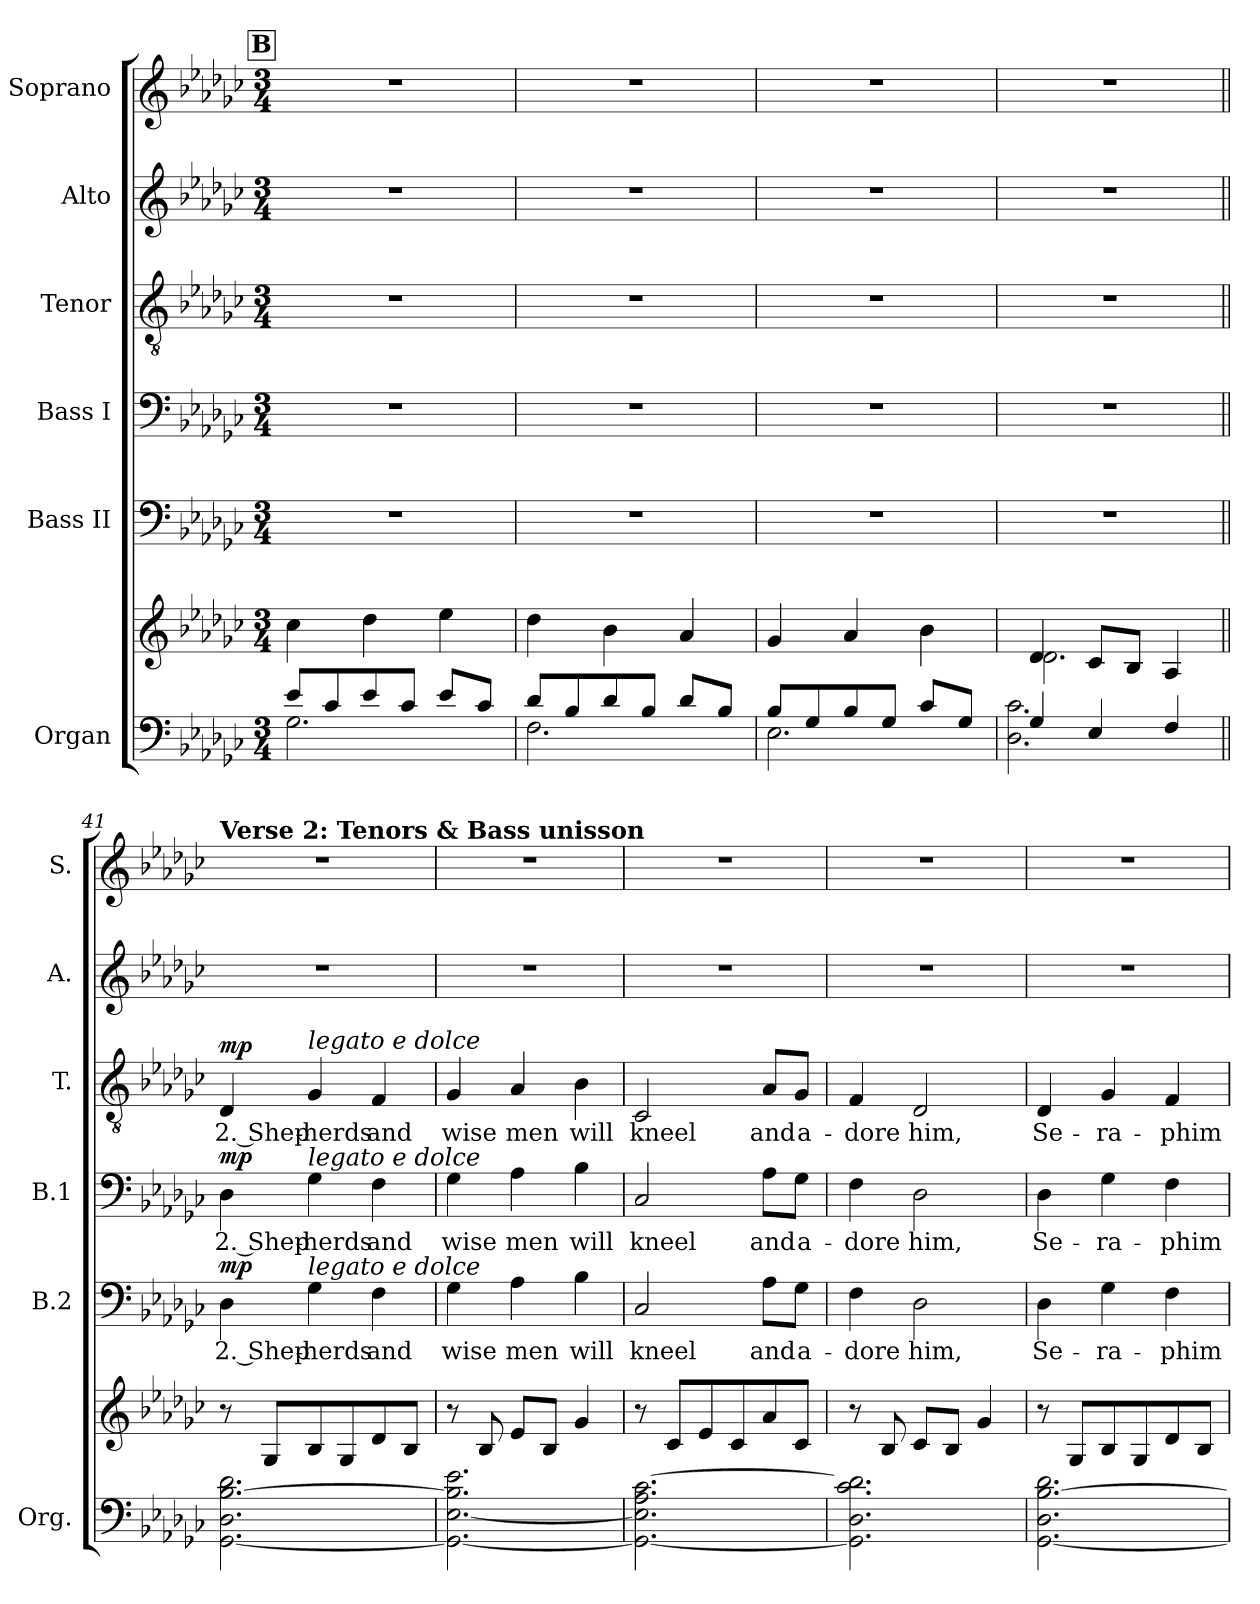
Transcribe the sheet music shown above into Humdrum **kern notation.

**kern	**kern	**kern	**text	**dynam	**kern	**text	**dynam	**kern	**text	**dynam	**kern	**kern
*part6	*part6	*part5	*part5	*part5	*part4	*part4	*part4	*part3	*part3	*part3	*part2	*part1
*staff7	*staff6	*staff5	*staff5	*staff5	*staff4	*staff4	*staff4	*staff3	*staff3	*staff3	*staff2	*staff1
*I"Organ	*	*I"Bass II	*	*	*I"Bass I	*	*	*I"Tenor	*	*	*I"Alto	*I"Soprano
*I'Org.	*	*I'B.2	*	*	*I'B.1	*	*	*I'T.	*	*	*I'A.	*I'S.
*clefF4	*clefG2	*clefF4	*	*	*clefF4	*	*	*clefGv2	*	*	*clefG2	*clefG2
*k[b-e-a-d-g-c-]	*k[b-e-a-d-g-c-]	*k[b-e-a-d-g-c-]	*	*	*k[b-e-a-d-g-c-]	*	*	*k[b-e-a-d-g-c-]	*	*	*k[b-e-a-d-g-c-]	*k[b-e-a-d-g-c-]
*M3/4	*M3/4	*M3/4	*	*	*M3/4	*	*	*M3/4	*	*	*M3/4	*M3/4
!!LO:REH:place=s1:a:B:fs=16:t=B
=37	=37	=37	=37	=37	=37	=37	=37	=37	=37	=37	=37	=37
*^	*	*	*	*	*	*	*	*	*	*	*	*
8e-/L	2.G-\	4cc-\	2.r	.	.	2.r	.	.	2.r	.	.	2.r	2.r
8c-/	.	.	.	.	.	.	.	.	.	.	.	.	.
8e-/	.	4dd-\	.	.	.	.	.	.	.	.	.	.	.
8c-/J	.	.	.	.	.	.	.	.	.	.	.	.	.
8e-/L	.	4ee-\	.	.	.	.	.	.	.	.	.	.	.
8c-/J	.	.	.	.	.	.	.	.	.	.	.	.	.
=38	=38	=38	=38	=38	=38	=38	=38	=38	=38	=38	=38	=38	=38
8d-/L	2.F\	4dd-\	2.r	.	.	2.r	.	.	2.r	.	.	2.r	2.r
8B-/	.	.	.	.	.	.	.	.	.	.	.	.	.
8d-/	.	4b-\	.	.	.	.	.	.	.	.	.	.	.
8B-/J	.	.	.	.	.	.	.	.	.	.	.	.	.
8d-/L	.	4a-/	.	.	.	.	.	.	.	.	.	.	.
8B-/J	.	.	.	.	.	.	.	.	.	.	.	.	.
=39	=39	=39	=39	=39	=39	=39	=39	=39	=39	=39	=39	=39	=39
8B-/L	2.E-\	4g-/	2.r	.	.	2.r	.	.	2.r	.	.	2.r	2.r
8G-/	.	.	.	.	.	.	.	.	.	.	.	.	.
8B-/	.	4a-/	.	.	.	.	.	.	.	.	.	.	.
8G-/J	.	.	.	.	.	.	.	.	.	.	.	.	.
8c-/L	.	4b-\	.	.	.	.	.	.	.	.	.	.	.
8G-/J	.	.	.	.	.	.	.	.	.	.	.	.	.
=40	=40	=40	=40	=40	=40	=40	=40	=40	=40	=40	=40	=40	=40
*	*	*^	*	*	*	*	*	*	*	*	*	*	*
4G-/	2.D-\ 2.c-\	4d-/	2.d-\	2.r	.	.	2.r	.	.	2.r	.	.	2.r	2.r
4E-/	.	8c-/L	.	.	.	.	.	.	.	.	.	.	.	.
.	.	8B-/J	.	.	.	.	.	.	.	.	.	.	.	.
4F/	.	4A-/	.	.	.	.	.	.	.	.	.	.	.	.
*v	*v	*	*	*	*	*	*	*	*	*	*	*	*	*
*	*v	*v	*	*	*	*	*	*	*	*	*	*	*
!!LO:LB:g=z
=41||	=41||	=41||	=41||	=41||	=41||	=41||	=41||	=41||	=41||	=41||	=41||	=41||
!	!	!	!	!	!	!	!	!	!	!	!	!LO:TX:a:B:t=Verse 2&colon; Tenors & Bass unisson
!	!	!	!LO:LY:b	!LO:DY:a	!	!LO:LY:b	!LO:DY:a	!	!LO:LY:b	!LO:DY:a	!	!
[2.GG-\ 2.D-\ [2.B-\ 2.d-\	8r	4D-\	2. Shep-	mp	4D-\	2. Shep-	mp	4D-/	2. Shep-	mp	2.r	2.r
.	8G-/L	.	.	.	.	.	.	.	.	.	.	.
!	!	!	!	!	!	!	!	!LO:TX:a:i:t=legato e dolce	!	!	!	!
!	!	!	!	!	!LO:TX:a:i:t=legato e dolce	!	!	!	!	!	!	!
!	!	!LO:TX:a:i:t=legato e dolce	!	!	!	!	!	!	!	!	!	!
!	!	!	!LO:LY:b	!	!	!LO:LY:b	!	!	!LO:LY:b	!	!	!
.	8B-/	4G-\	-herds	.	4G-\	-herds	.	4G-/	-herds	.	.	.
.	8G-/	.	.	.	.	.	.	.	.	.	.	.
!	!	!	!LO:LY:b	!	!	!LO:LY:b	!	!	!LO:LY:b	!	!	!
.	8d-/	4F\	and	.	4F\	and	.	4F/	and	.	.	.
.	8B-/J	.	.	.	.	.	.	.	.	.	.	.
=42	=42	=42	=42	=42	=42	=42	=42	=42	=42	=42	=42	=42
!	!	!	!LO:LY:b	!	!	!LO:LY:b	!	!	!LO:LY:b	!	!	!
2.GG-\_ [2.E-\ 2.B-\] 2.e-\	8r	4G-\	wise	.	4G-\	wise	.	4G-/	wise	.	2.r	2.r
.	8B-/	.	.	.	.	.	.	.	.	.	.	.
!	!	!	!LO:LY:b	!	!	!LO:LY:b	!	!	!LO:LY:b	!	!	!
.	8e-/L	4A-\	men	.	4A-\	men	.	4A-/	men	.	.	.
.	8B-/J	.	.	.	.	.	.	.	.	.	.	.
!	!	!	!LO:LY:b	!	!	!LO:LY:b	!	!	!LO:LY:b	!	!	!
.	4g-/	4B-\	will	.	4B-\	will	.	4B-\	will	.	.	.
=43	=43	=43	=43	=43	=43	=43	=43	=43	=43	=43	=43	=43
!	!	!	!LO:LY:b	!	!	!LO:LY:b	!	!	!LO:LY:b	!	!	!
2.GG-\_ 2.E-\] 2.A-\ [2.c-\	8r	2C-/	kneel	.	2C-/	kneel	.	2C-/	kneel	.	2.r	2.r
.	8c-/L	.	.	.	.	.	.	.	.	.	.	.
.	8e-/	.	.	.	.	.	.	.	.	.	.	.
.	8c-/	.	.	.	.	.	.	.	.	.	.	.
!	!	!	!LO:LY:b	!	!	!LO:LY:b	!	!	!LO:LY:b	!	!	!
.	8a-/	8A-\L	and	.	8A-\L	and	.	8A-/L	and	.	.	.
!	!	!	!LO:LY:b	!	!	!LO:LY:b	!	!	!LO:LY:b	!	!	!
.	8c-/J	8G-\J	a-	.	8G-\J	a-	.	8G-/J	a-	.	.	.
=44	=44	=44	=44	=44	=44	=44	=44	=44	=44	=44	=44	=44
!	!	!	!LO:LY:b	!	!	!LO:LY:b	!	!	!LO:LY:b	!	!	!
2.GG-\] 2.D-\ 2.c-\] 2.d-\	8r	4F\	-dore	.	4F\	-dore	.	4F/	-dore	.	2.r	2.r
.	8B-/	.	.	.	.	.	.	.	.	.	.	.
!	!	!	!LO:LY:b	!	!	!LO:LY:b	!	!	!LO:LY:b	!	!	!
.	8c-/L	2D-\	him,	.	2D-\	him,	.	2D-/	him,	.	.	.
.	8B-/J	.	.	.	.	.	.	.	.	.	.	.
.	4g-/	.	.	.	.	.	.	.	.	.	.	.
!!LO:PB:g=z
=45	=45	=45	=45	=45	=45	=45	=45	=45	=45	=45	=45	=45
!	!	!	!LO:LY:b	!	!	!LO:LY:b	!	!	!LO:LY:b	!	!	!
[2.GG-\ 2.D-\ [2.B-\ 2.d-\	8r	4D-\	Se-	.	4D-\	Se-	.	4D-/	Se-	.	2.r	2.r
.	8G-/L	.	.	.	.	.	.	.	.	.	.	.
!	!	!	!LO:LY:b	!	!	!LO:LY:b	!	!	!LO:LY:b	!	!	!
.	8B-/	4G-\	-ra-	.	4G-\	-ra-	.	4G-/	-ra-	.	.	.
.	8G-/	.	.	.	.	.	.	.	.	.	.	.
!	!	!	!LO:LY:b	!	!	!LO:LY:b	!	!	!LO:LY:b	!	!	!
.	8d-/	4F\	-phim	.	4F\	-phim	.	4F/	-phim	.	.	.
.	8B-/J	.	.	.	.	.	.	.	.	.	.	.
=	=	=	=	=	=	=	=	=	=	=	=	=
*-	*-	*-	*-	*-	*-	*-	*-	*-	*-	*-	*-	*-
